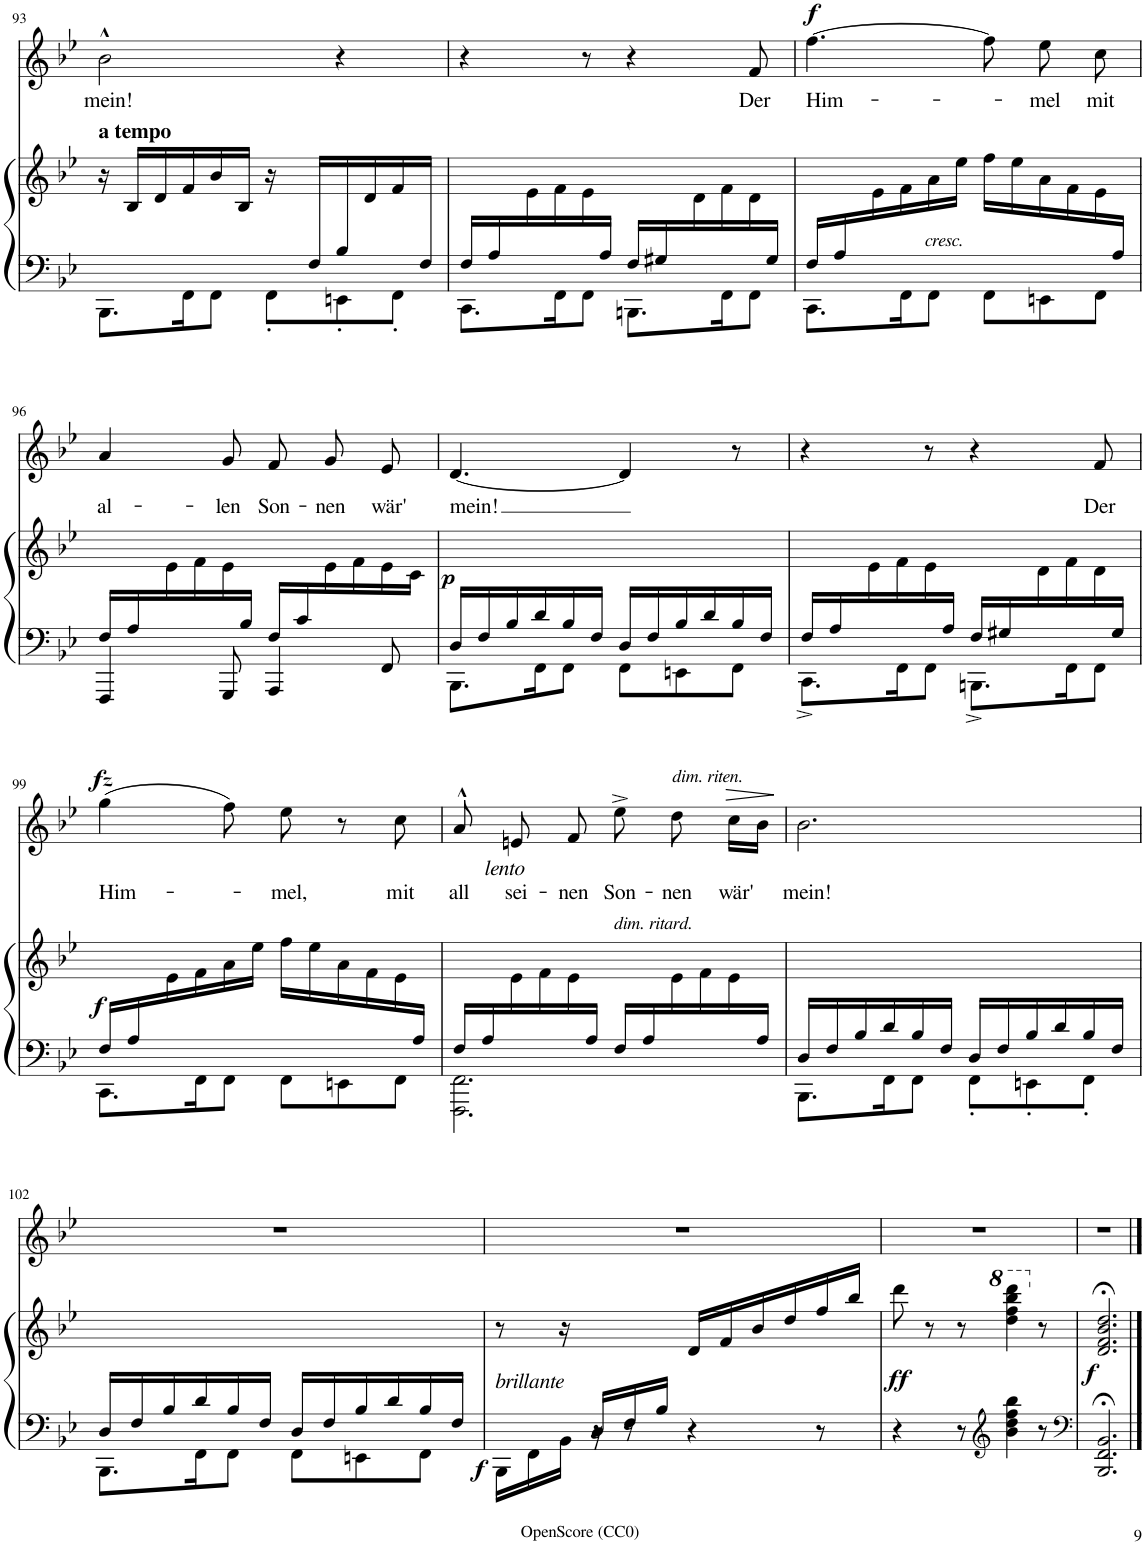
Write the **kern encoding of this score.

**kern	**kern	**dynam	**kern	**text	**dynam
*part2	*part2	*part2	*part1	*part1	*part1
*staff3	*staff2	*staff2/3	*staff1	*staff1	*staff1
*I"Pianoforte	*	*	*I"Singstimme Voice	*	*
*I'Pno	*	*	*	*	*
!!LO:PB:g=z
*clefF4	*clefG2	*	*clefG2	*	*
*k[b-e-]	*k[b-e-]	*	*k[b-e-]	*	*
*M6/8	*M6/8	*	*M6/8	*	*
=93	=93	=93	=93	=93	=93
*^	*	*	*	*	*
!	!	!LO:TX:a:B:t=a tempo	!	!	!	!
!	!	!	!	!	!LO:LY:b	!
4..ryy	8.BBB-\L	16r	.	2b-^^\	mein!	.
.	.	16B-/LL	.	.	.	.
.	.	16d/	.	.	.	.
.	16FF\K	16f/	.	.	.	.
.	8FF\J	16b-/	.	.	.	.
.	.	16B-/JJ	.	.	.	.
.	8FF'<\L	16r	.	.	.	.
16F/LL	.	8ryy	.	.	.	.
16B-/	8EEn'<\	.	.	4r	.	.
8ryy	.	16d/	.	.	.	.
.	8FF'<\J	16f/	.	.	.	.
16F/JJ	.	16ryy	.	.	.	.
=94	=94	=94	=94	=94	=94	=94
16F/LL	8.CC\L	8ryy	.	4r	.	.
16A/	.	.	.	.	.	.
8.ryy	.	16e-\	.	.	.	.
.	16FF\K	16f\	.	.	.	.
.	8FF\J	16e-\	.	8r	.	.
16A/JJ	.	8.ryy	.	.	.	.
16F/LL	8.BBBn\L	.	.	4r	.	.
16G#X/	.	.	.	.	.	.
8.ryy	.	16d\	.	.	.	.
.	16FF\K	16f\	.	.	.	.
!	!	!	!	!	!LO:LY:b	!
.	8FF\J	16d\	.	8f/	Der	.
16G#/JJ	.	16ryy	.	.	.	.
=95	=95	=95	=95	=95	=95	=95
!	!	!	!	!	!LO:LY:b	!LO:DY:a
16F/LL	8.CC\L	8ryy	.	[4.ff\	Him-	f
16A/	.	.	.	.	.	.
16ryy	.	16e-\	.	.	.	.
.	16FF\K	16f\	.	.	.	.
!	!	!LO:TX:b:i:t=cresc.	!	!	!	!
.	8FF\J	16a\	.	.	.	.
.	.	16ee-\JJ	.	.	.	.
.	8FF\L	16ff\LL	.	8ff\]	.	.
.	.	16ee-\	.	.	.	.
!	!	!	!	!	!LO:LY:b	!
.	8EEn\	16a\	.	8ee-\	-mel	.
.	.	16f\	.	.	.	.
!	!	!	!	!	!LO:LY:b	!
.	8FF\J	16e-\	.	8cc\	mit	.
16A/JJ	.	16ryy	.	.	.	.
!!LO:LB:g=z
=96	=96	=96	=96	=96	=96	=96
!	!	!	!	!	!LO:LY:b	!
16F/LL	4FFF/	8ryy	.	4a/	al-	.
16A/	.	.	.	.	.	.
8.ryy	.	16e-\	.	.	.	.
.	.	16f\	.	.	.	.
!	!	!	!	!	!LO:LY:b	!
.	8GGG/	16e-\	.	8g/	-len	.
16B-/JJ	.	8.ryy	.	.	.	.
!	!	!	!	!	!LO:LY:b	!
16F/LL	4AAA/	.	.	8f/	Son-	.
16c/	.	.	.	.	.	.
!	!	!	!	!	!LO:LY:b	!
4ryy	.	16e-\	.	8g/	-nen	.
.	.	16f\	.	.	.	.
!	!	!	!	!	!LO:LY:b	!
.	8FF/	16e-\	.	8e-/	wär'	.
.	.	16c\JJ	.	.	.	.
=97	=97	=97	=97	=97	=97	=97
!	!	!	!LO:DY:b	!	!LO:LY:b	!
16D/LL	8.BBB-\L	2.ryy	p	[4.d/	mein!	.
16F/	.	.	.	.	.	.
16B-/	.	.	.	.	.	.
16d/	16FF\K	.	.	.	.	.
16B-/	8FF\J	.	.	.	.	.
16F/JJ	.	.	.	.	.	.
16D/LL	8FF\L	.	.	4d/]	.	.
16F/	.	.	.	.	.	.
16B-/	8EEn\	.	.	.	.	.
16d/	.	.	.	.	.	.
16B-/	8FF\J	.	.	8r	.	.
16F/JJ	.	.	.	.	.	.
=98	=98	=98	=98	=98	=98	=98
16F/LL	8.CC^<\L	8ryy	.	4r	.	.
16A/	.	.	.	.	.	.
8.ryy	.	16e-\	.	.	.	.
.	16FF\K	16f\	.	.	.	.
.	8FF\J	16e-\	.	8r	.	.
16A/JJ	.	8.ryy	.	.	.	.
16F/LL	8.BBBn^<\L	.	.	4r	.	.
16G#X/	.	.	.	.	.	.
8.ryy	.	16d\	.	.	.	.
.	16FF\K	16f\	.	.	.	.
!	!	!	!	!	!LO:LY:b	!
.	8FF\J	16d\	.	8f/	Der	.
16G#/JJ	.	16ryy	.	.	.	.
!!LO:LB:g=z
=99	=99	=99	=99	=99	=99	=99
!	!	!	!LO:DY:b	!	!LO:LY:b	!LO:DY:a
16F/LL	8.CC\L	8ryy	f	(4gg\	Him-	fz
16A/	.	.	.	.	.	.
16ryy	.	16e-\	.	.	.	.
.	16FF\K	16f\	.	.	.	.
.	8FF\J	16a\	.	8ff\)	.	.
.	.	16ee-\JJ	.	.	.	.
!	!	!	!	!	!LO:LY:b	!
.	8FF\L	16ff\LL	.	8ee-\	-mel,	.
.	.	16ee-\	.	.	.	.
.	8EEn\	16a\	.	8r	.	.
.	.	16f\	.	.	.	.
!	!	!	!	!	!LO:LY:b	!
.	8FF\J	16e-\	.	8cc\	mit	.
16A/JJ	.	16ryy	.	.	.	.
=100	=100	=100	=100	=100	=100	=100
!	!	!	!	!LO:TX:b:i:t=lento	!	!
!	!	!	!	!	!LO:LY:b	!
16F/LL	2.FFF\ 2.FF\	8ryy	.	8a^^/	all	.
16A/	.	.	.	.	.	.
!	!	!	!	!	!LO:LY:b	!
8.ryy	.	16e-\	.	8en/	sei-	.
.	.	16f\	.	.	.	.
!	!	!	!	!	!LO:LY:b	!
.	.	16e-\	.	8f/	-nen	.
16A/JJ	.	16ryy	.	.	.	.
!	!	!LO:TX:a:i:t=dim. ritard.	!	!	!	!
!	!	!	!	!	!LO:LY:b	!
16F/LL	.	8ryy	.	8ee-^\	Son-	.
16A/	.	.	.	.	.	.
!	!	!	!	!LO:TX:a:i:t=dim. riten.	!	!
!	!	!	!	!	!LO:LY:b	!
8.ryy	.	16e-\	.	8dd\	-nen	.
.	.	16f\	.	.	.	.
!	!	!	!	!	!LO:LY:b	!LO:HP:b
.	.	16e-\	.	16cc\LL	wär'	>
16A/JJ	.	16ryy	.	16b-\JJ	.	.
*v	*v	*	*	*	*	*
.	.	.	.	.	]
=101	=101	=101	=101	=101	=101
*^	*	*	*	*	*
!	!	!	!	!	!LO:LY:b	!
16D/LL	8.BBB-\L	2.ryy	.	2.b-\	mein!	.
16F/	.	.	.	.	.	.
16B-/	.	.	.	.	.	.
16d/	16FF\K	.	.	.	.	.
16B-/	8FF\J	.	.	.	.	.
16F/JJ	.	.	.	.	.	.
16D/LL	8FF'<\L	.	.	.	.	.
16F/	.	.	.	.	.	.
16B-/	8EEn'<\	.	.	.	.	.
16d/	.	.	.	.	.	.
16B-/	8FF'<\J	.	.	.	.	.
16F/JJ	.	.	.	.	.	.
!!LO:LB:g=z
=102	=102	=102	=102	=102	=102	=102
16D/LL	8.BBB-\L	2.ryy	.	2.r	.	.
16F/	.	.	.	.	.	.
16B-/	.	.	.	.	.	.
16d/	16FF\K	.	.	.	.	.
16B-/	8FF\J	.	.	.	.	.
16F/JJ	.	.	.	.	.	.
16D/LL	8FF\L	.	.	.	.	.
16F/	.	.	.	.	.	.
16B-/	8EEn\	.	.	.	.	.
16d/	.	.	.	.	.	.
16B-/	8FF\J	.	.	.	.	.
16F/JJ	.	.	.	.	.	.
=103	=103	=103	=103	=103	=103	=103
!	!	!LO:TX:b:i:t=brillante	!	!	!	!
!	!	!	!LO:DY:b=2	!	!	!
8.ryy	16BBB-\LL	8r	f	2.r	.	.
.	16FF\	.	.	.	.	.
.	16BB-\JJ	16r	.	.	.	.
16D/LL	16r	8.ryy	.	.	.	.
16F/	8r	.	.	.	.	.
16B-/JJ	.	.	.	.	.	.
4.ryy	4r	16d/LL	.	.	.	.
.	.	16f/	.	.	.	.
.	.	16b-/	.	.	.	.
.	.	16dd/	.	.	.	.
.	8r	16ff/	.	.	.	.
.	.	16bb-/JJ	.	.	.	.
*v	*v	*	*	*	*	*
=104	=104	=104	=104	=104	=104
!	!	!LO:DY:b	!	!	!
4r	8ddd\	ff	2.r	.	.
.	8r	.	.	.	.
8r	8r	.	.	.	.
*clefG2	*	*	*	*	*
*	*8va	*	*	*	*
4b-\ 4dd\ 4ff\ 4bb-\	4ddd\ 4fff\ 4bbb-\ 4dddd\	.	.	.	.
*	*X8va	*	*	*	*
8r	8r	.	.	.	.
=105	=105	=105	=105	=105	=105
*clefF4	*	*	*	*	*
!	!	!LO:DY:b	!	!	!
2.BBB-/;< 2.FF/;< 2.BB-/;<	2.d/;< 2.f/;< 2.b-/;< 2.dd/;<	f	2.r	.	.
==	==	==	==	==	==
*-	*-	*-	*-	*-	*-
